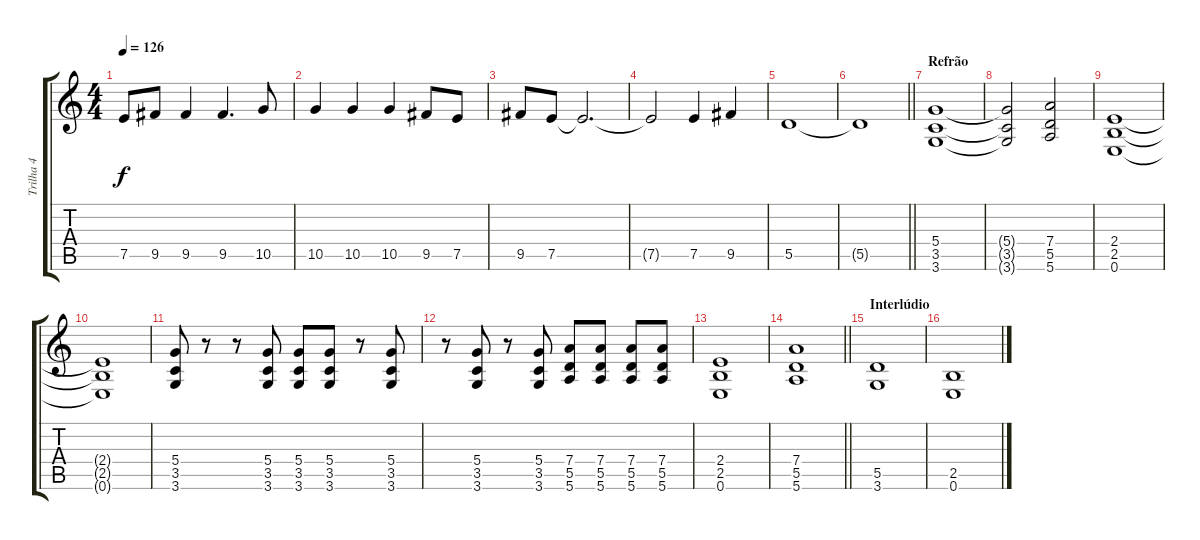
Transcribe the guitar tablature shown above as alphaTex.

\track ("Trilha 4" "Trilha 4") {instrument distortionguitar}
\staff {score tabs}
\tuning (E4 B3 G3 D3 A2 E2) {hide}
\ts (4 4)
\tempo 126
\clef g2
\ks c
7.5.8{dy f} 9.5.8 9.5.4 9.5.4{d} 10.5.8 |
10.5.4 10.5.4 10.5.4 9.5.8 7.5.8 |
9.5.8 7.5.8 7.5{t}.2{d} |
7.5{t}.2 7.5.4 9.5.4 |
5.5.1 |
\barLineRight lightlight
5.5{t}.1 |
\section ("" "Refrão")
(5.4 3.5 3.6).1 |
(5.4{t} 3.5{t} 3.6{t}).2 (7.4 5.5 5.6).2 |
(2.4 2.5 0.6).1 |
(2.4{t} 2.5{t} 0.6{t}).1 |
(5.4 3.5 3.6).8 r.8 r.8 (5.4 3.5 3.6).8 (5.4 3.5 3.6).8 (5.4 3.5 3.6).8 r.8 (5.4 3.5 3.6).8 |
r.8 (5.4 3.5 3.6).8 r.8 (5.4 3.5 3.6).8 (7.4 5.5 5.6).8 (7.4 5.5 5.6).8 (7.4 5.5 5.6).8 (7.4 5.5 5.6).8 |
(2.4 2.5 0.6).1 |
\barLineRight lightlight
(7.4 5.5 5.6).1 |
\section ("" "Interlúdio")
(5.5 3.6).1 |
(2.5 0.6).1
